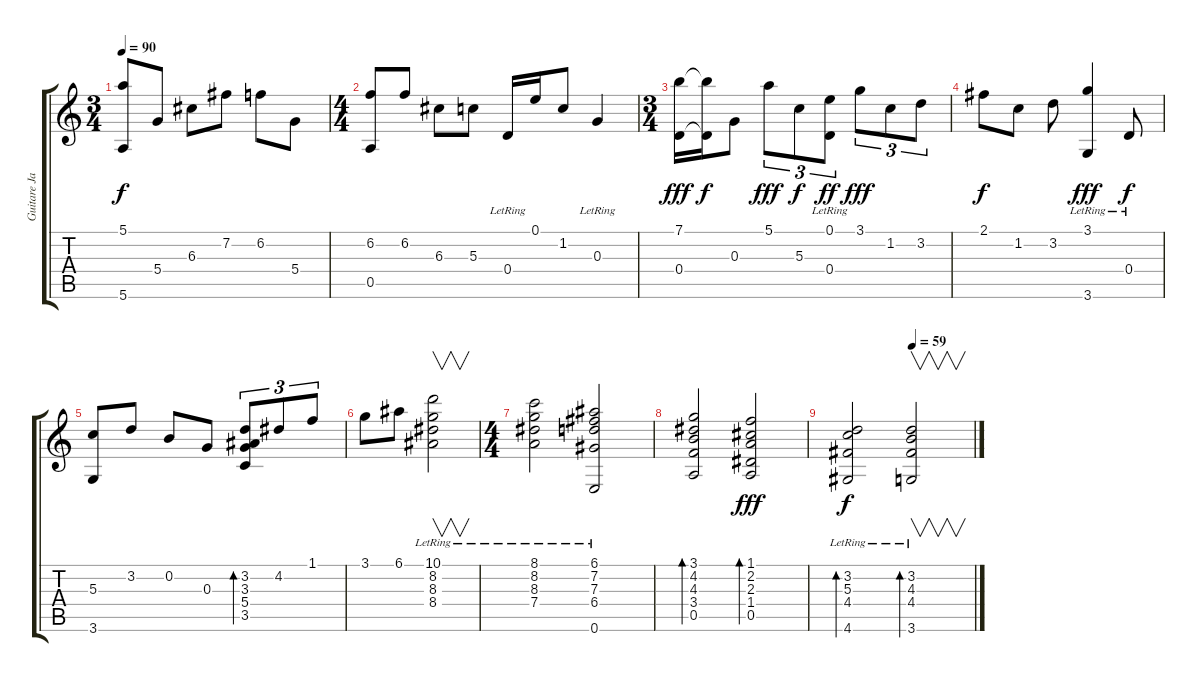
\track ("Guitare Jazz" "Guitare Ja") {instrument electricguitarjazz}
\staff {score tabs}
\tuning (E4 B3 G3 D3 A2 E2) {hide}
\ts (3 4)
\tempo 90
\clef g2
\ks c
(5.1 5.6).8{dy f} 5.4.8 6.3.8 7.2.8 6.2.8 5.4.8 |
\ts (4 4)
(6.2 0.5).8 6.2.8 6.3.8 5.3.8 0.4{lr}.16 0.1.16 1.2.8 0.3{lr}.4 |
\ts (3 4)
(7.1 0.4).16{dy fff} (7.1{t} 0.4{t}).16{dy f} 0.3.8 5.1.8{tu (3 2) dy fff} 5.3.8{tu (3 2) dy f} (0.1 0.4{lr}).8{tu (3 2) dy ff} 3.1.8{tu (3 2) dy fff} 1.2.8{tu (3 2)} 3.2.8{tu (3 2)} |
2.1.8{dy f} 1.2.8 3.2.8 (3.1{lr} 3.6{lr}).4{dy fff} 0.4{lr}.8{dy f} |
(5.3 3.6).8 3.2.8 0.2.8 0.3.8 (3.2 3.3 5.4 3.5).8{tu (3 2) bd 120} 4.2.8{tu (3 2)} 1.1.8{tu (3 2)} |
3.1.8 6.1.8 (10.1{lr} 8.2 8.3 8.4{lr}).2{v} |
\ts (4 4)
(8.1{lr} 8.2 8.3 7.4).2 (6.1 7.2 7.3 6.4 0.6{lr}).2 |
(3.1 4.2 4.3 3.4 0.5).2{bd 240} (1.1 2.2 2.3 1.4 0.5).2{bd 240 dy fff} |
\tempo (59 0.5)
(3.2 5.3 4.4 4.6{lr}).2{bd 480 dy f} (3.2 4.3 4.4 3.6{lr}).2{v bd 480}
